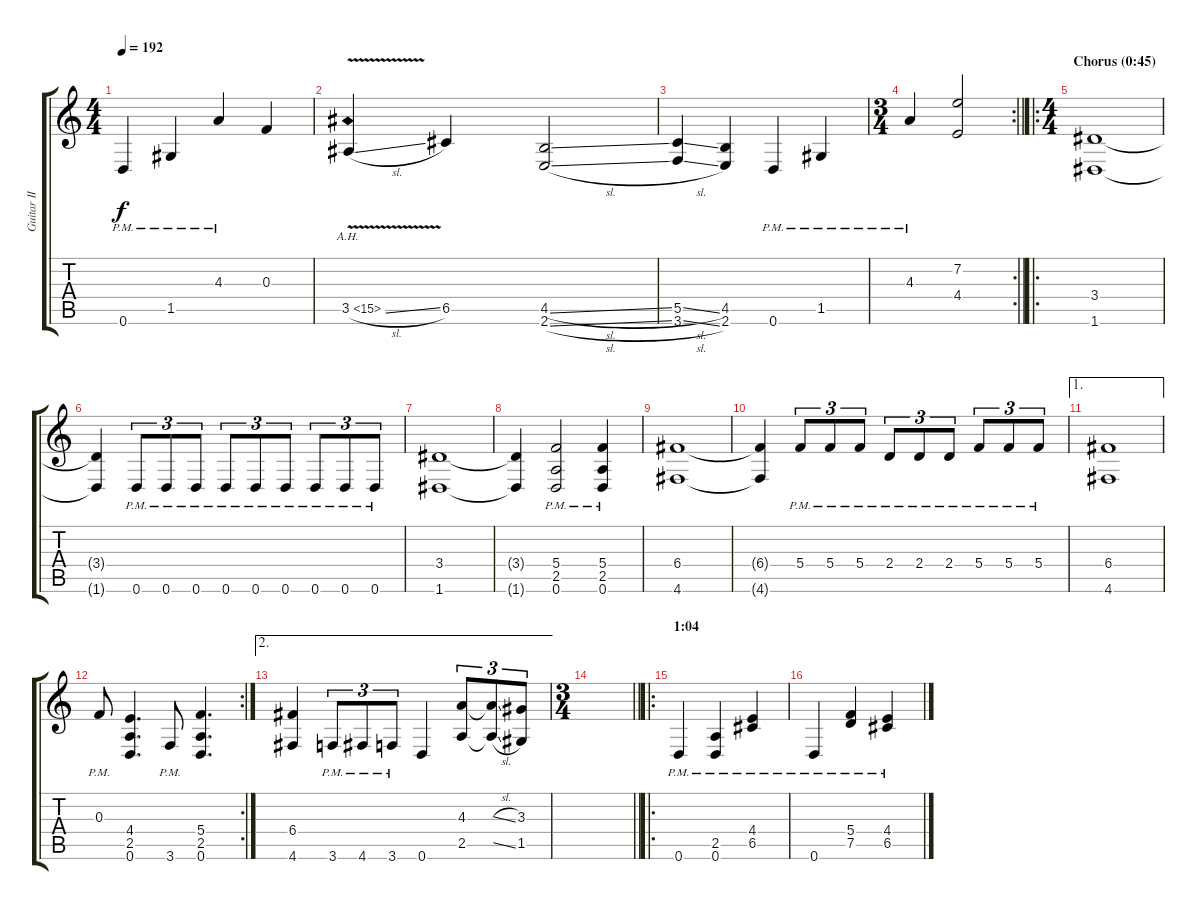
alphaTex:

\track ("Guitar II" "Guitar II") {instrument overdrivenguitar}
\staff {score tabs}
\tuning (D4 A3 F3 C3 G2 D2) {hide}
\ts (4 4)
\tempo 192
\clef g2
\ks c
0.6{pm}.4{dy f} 1.5{pm}.4 4.3{pm}.4 0.3.4 |
3.5{ah 12 v sl}.4 6.5.4 (4.5{sl} 2.6{sl}).2 |
(5.5{sl} 3.6{sl}).4 (4.5 2.6).4 0.6{pm}.4 1.5{pm}.4 |
\rc 2
\ts (3 4)
\barLineRight lightlight
4.3{pm}.4 (7.2 4.4).2 |
\ro
\ts (4 4)
\section ("" "Chorus (0:45)")
(3.4 1.6).1 |
(3.4{t} 1.6{t}).4 0.6{pm}.8{tu (3 2)} 0.6{pm}.8{tu (3 2)} 0.6{pm}.8{tu (3 2)} 0.6{pm}.8{tu (3 2)} 0.6{pm}.8{tu (3 2)} 0.6{pm}.8{tu (3 2)} 0.6{pm}.8{tu (3 2)} 0.6{pm}.8{tu (3 2)} 0.6{pm}.8{tu (3 2)} |
(3.4 1.6).1 |
(3.4{t} 1.6{t}).4 (5.4{pm} 2.5{pm} 0.6{pm}).2 (5.4{pm} 2.5{pm} 0.6{pm}).4 |
(6.4 4.6).1 |
(6.4{t} 4.6{t}).4 5.4{pm}.8{tu (3 2)} 5.4{pm}.8{tu (3 2)} 5.4{pm}.8{tu (3 2)} 2.4{pm}.8{tu (3 2)} 2.4{pm}.8{tu (3 2)} 2.4{pm}.8{tu (3 2)} 5.4{pm}.8{tu (3 2)} 5.4{pm}.8{tu (3 2)} 5.4{pm}.8{tu (3 2)} |
\ae 1
(6.4 4.6).1 |
\rc 2
0.3{pm}.8 (4.4 2.5 0.6).4{d} 3.6{pm}.8 (5.4 2.5 0.6).4{d} |
\ae 2
(6.4 4.6).4 3.6{pm}.8{tu (3 2)} 4.6{pm}.8{tu (3 2)} 3.6{pm}.8{tu (3 2)} 0.6.4 (4.3 2.5).8{tu (3 2)} (4.3{sl t} 2.5{sl t}).8{tu (3 2)} (3.3 1.5).8{tu (3 2)} |
\ts (3 4)
\barLineRight lightlight
|
\ro
\section ("" "1:04")
0.6{pm}.4 (2.5{pm} 0.6{pm}).4 (4.4{pm} 6.5{pm}).4 |
0.6{pm}.4 (5.4{pm} 7.5{pm}).4 (4.4{pm} 6.5{pm}).4
